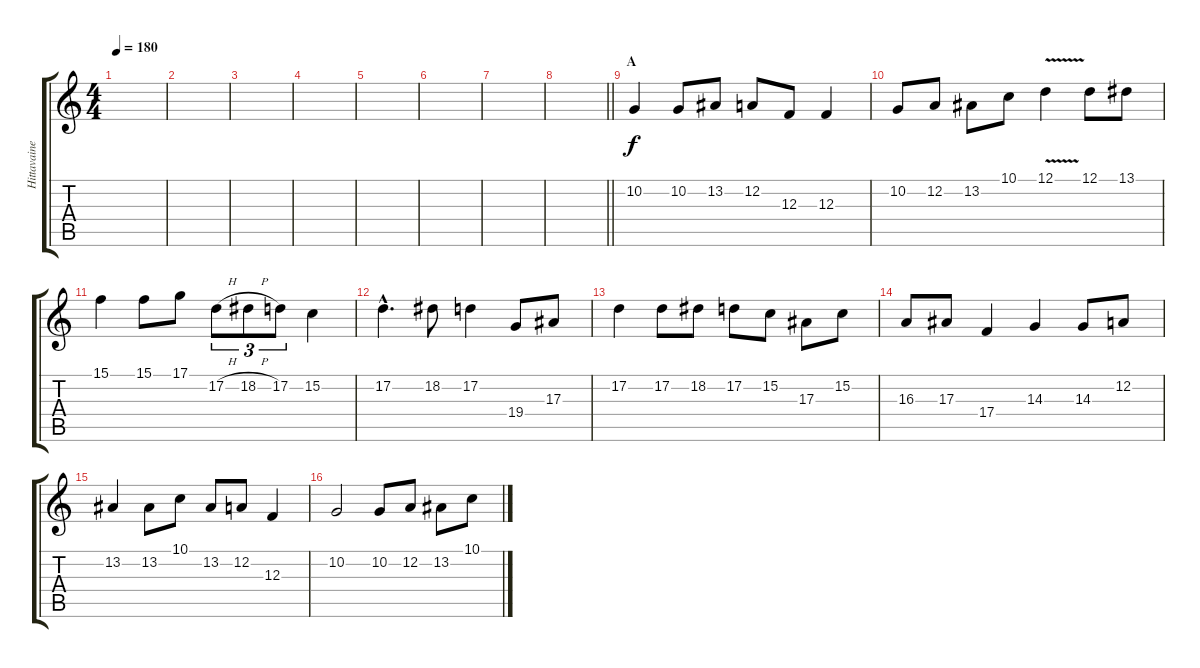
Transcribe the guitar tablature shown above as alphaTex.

\track ("Hittavainen" "Hittavaine") {instrument violin}
\staff {score tabs}
\tuning (D4 A3 F3 C3 G2 D2) {hide}
\ts (4 4)
\tempo 180
\clef g2
\ks c
|
|
|
|
|
|
|
\barLineRight lightlight
|
\section ("" "A")
10.2.4 10.2.8 13.2.8 12.2.8 12.3.8 12.3.4 |
10.2.8 12.2.8 13.2.8 10.1.8 12.1{v}.4 12.1.8 13.1.8 |
15.1.4 15.1.8 17.1.8 17.2{h}.8{tu (3 2)} 18.2{h}.8{tu (3 2)} 17.2.8{tu (3 2)} 15.2.4 |
17.2{hac}.4{d} 18.2.8 17.2.4 19.4.8 17.3.8 |
17.2.4 17.2.8 18.2.8 17.2.8 15.2.8 17.3.8 15.2.8 |
16.3.8 17.3.8 17.4.4 14.3.4 14.3.8 12.2.8 |
13.2.4 13.2.8 10.1.8 13.2.8 12.2.8 12.3.4 |
10.2.2 10.2.8 12.2.8 13.2.8 10.1.8
